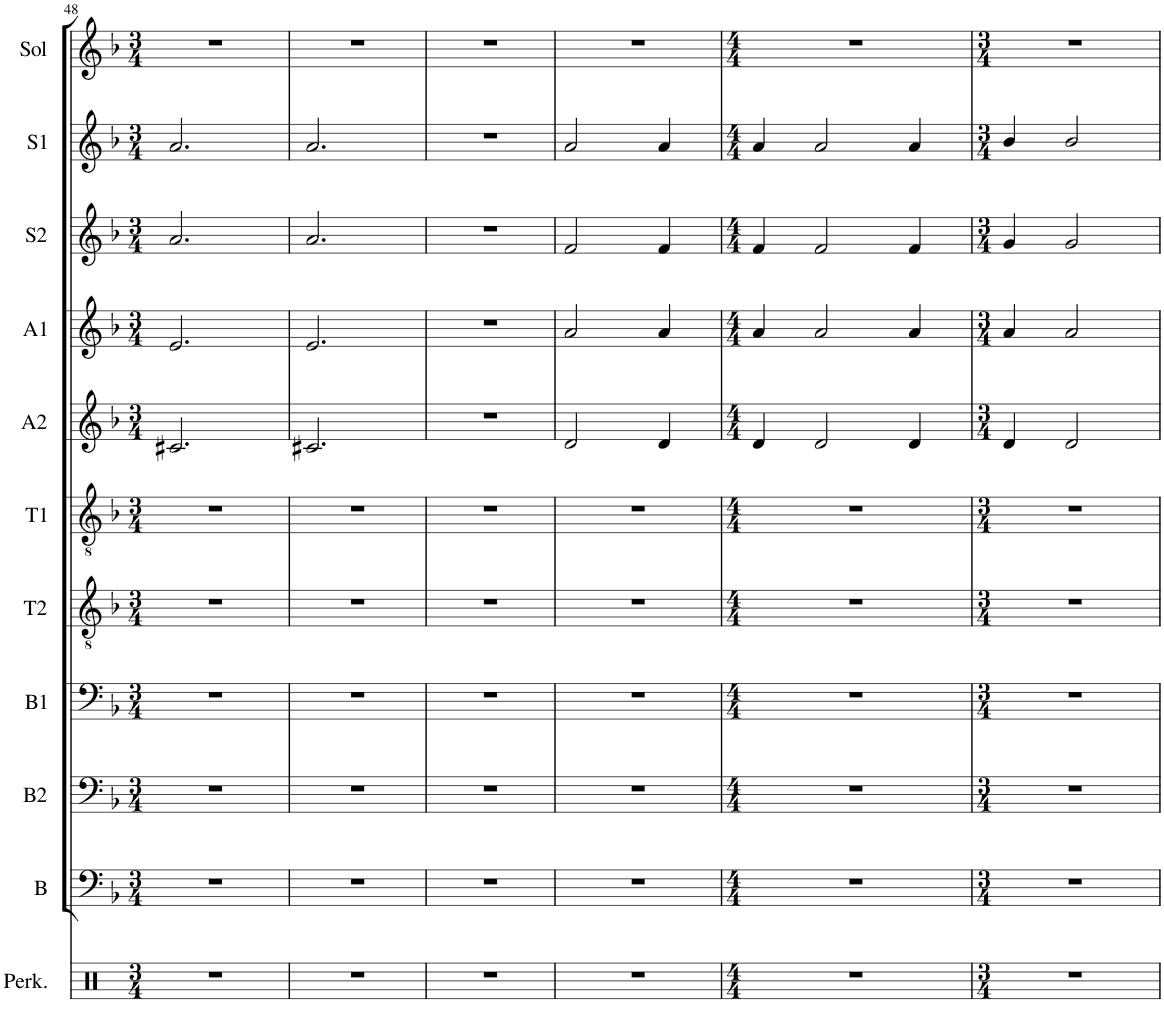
**kern	**kern	**kern	**kern	**kern	**kern	**kern	**kern	**kern	**kern	**kern
*part11	*part10	*part9	*part8	*part7	*part6	*part5	*part4	*part3	*part2	*part1
*staff11	*staff10	*staff9	*staff8	*staff7	*staff6	*staff5	*staff4	*staff3	*staff2	*staff1
*I"Perkussion	*I"B3	*I"B2	*I"B1	*I"T2	*I"T1	*I"A2	*I"A1	*I"S2	*I"S1	*I"Sol
*I'Perk.	*I'B	*I'B2	*I'B1	*I'T2	*I'T1	*I'A2	*I'A1	*I'S2	*I'S1	*I'Sol
!!LO:PB:g=z
*clefX	*clefF4	*clefF4	*clefF4	*clefGv2	*clefGv2	*clefG2	*clefG2	*clefG2	*clefG2	*clefG2
*k[f#c#g#d#]	*k[b-]	*k[b-]	*k[b-]	*k[b-]	*k[b-]	*k[b-]	*k[b-]	*k[b-]	*k[b-]	*k[b-]
*E:	*F:	*F:	*F:	*F:	*F:	*F:	*F:	*F:	*F:	*F:
*M3/4	*M3/4	*M3/4	*M3/4	*M3/4	*M3/4	*M3/4	*M3/4	*M3/4	*M3/4	*M3/4
=48	=48	=48	=48	=48	=48	=48	=48	=48	=48	=48
2.r	2.r	2.r	2.r	2.r	2.r	2.c#X/	2.e/	2.a/	2.a/	2.r
=49	=49	=49	=49	=49	=49	=49	=49	=49	=49	=49
2.r	2.r	2.r	2.r	2.r	2.r	2.c#X/	2.e/	2.a/	2.a/	2.r
=50	=50	=50	=50	=50	=50	=50	=50	=50	=50	=50
2.r	2.r	2.r	2.r	2.r	2.r	2.r	2.r	2.r	2.r	2.r
=51	=51	=51	=51	=51	=51	=51	=51	=51	=51	=51
2.r	2.r	2.r	2.r	2.r	2.r	2d/	2a/	2f/	2a/	2.r
.	.	.	.	.	.	4d/	4a/	4f/	4a/	.
=52	=52	=52	=52	=52	=52	=52	=52	=52	=52	=52
*M4/4	*M4/4	*M4/4	*M4/4	*M4/4	*M4/4	*M4/4	*M4/4	*M4/4	*M4/4	*M4/4
1r	1r	1r	1r	1r	1r	4d/	4a/	4f/	4a/	1r
.	.	.	.	.	.	2d/	2a/	2f/	2a/	.
.	.	.	.	.	.	4d/	4a/	4f/	4a/	.
=53	=53	=53	=53	=53	=53	=53	=53	=53	=53	=53
*M3/4	*M3/4	*M3/4	*M3/4	*M3/4	*M3/4	*M3/4	*M3/4	*M3/4	*M3/4	*M3/4
2.r	2.r	2.r	2.r	2.r	2.r	4d/	4a/	4g/	4b-/	2.r
.	.	.	.	.	.	2d/	2a/	2g/	2b-/	.
=	=	=	=	=	=	=	=	=	=	=
*-	*-	*-	*-	*-	*-	*-	*-	*-	*-	*-
